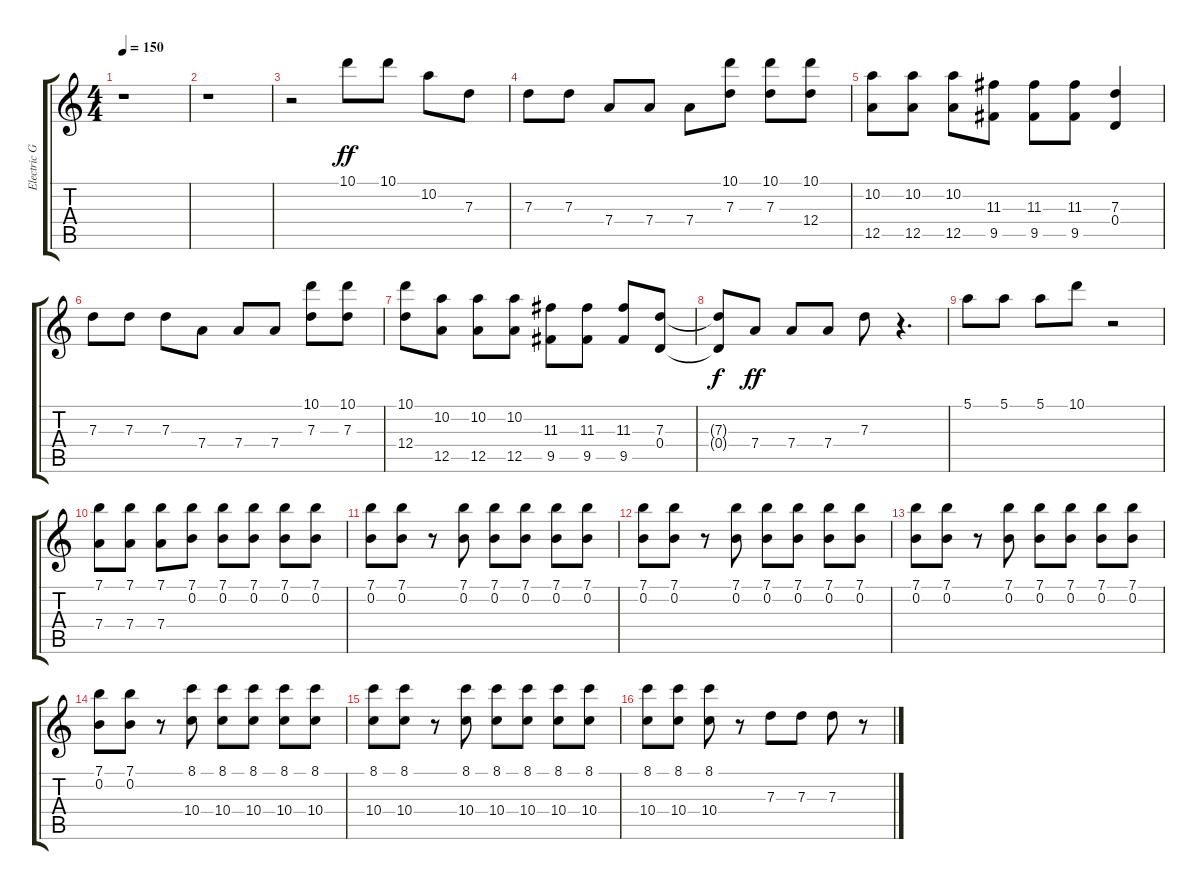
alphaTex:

\track ("Electric Guitar 3" "Electric G") {instrument distortionguitar}
\staff {score tabs}
\tuning (E4 B3 G3 D3 A2 E2) {hide}
\ts (4 4)
\tempo 150
\clef g2
\ks c
r.1{dy f} |
r.1 |
r.2 10.1.8{dy ff} 10.1.8 10.2.8 7.3.8 |
7.3.8 7.3.8 7.4.8 7.4.8 7.4.8 (10.1 7.3).8 (10.1 7.3).8 (10.1 12.4).8 |
(10.2 12.5).8 (10.2 12.5).8 (10.2 12.5).8 (11.3 9.5).8 (11.3 9.5).8 (11.3 9.5).8 (7.3 0.4).4 |
7.3.8 7.3.8 7.3.8 7.4.8 7.4.8 7.4.8 (10.1 7.3).8 (10.1 7.3).8 |
(10.1 12.4).8 (10.2 12.5).8 (10.2 12.5).8 (10.2 12.5).8 (11.3 9.5).8 (11.3 9.5).8 (11.3 9.5).8 (7.3 0.4).8 |
(7.3{t} 0.4{t}).8{dy f} 7.4.8{dy ff} 7.4.8 7.4.8 7.3.8 r.4{d} |
5.1.8 5.1.8 5.1.8 10.1.8 r.2 |
(7.1 7.4).8 (7.1 7.4).8 (7.1 7.4).8 (7.1 0.2).8 (7.1 0.2).8 (7.1 0.2).8 (7.1 0.2).8 (7.1 0.2).8 |
(7.1 0.2).8 (7.1 0.2).8 r.8 (7.1 0.2).8 (7.1 0.2).8 (7.1 0.2).8 (7.1 0.2).8 (7.1 0.2).8 |
(7.1 0.2).8 (7.1 0.2).8 r.8 (7.1 0.2).8 (7.1 0.2).8 (7.1 0.2).8 (7.1 0.2).8 (7.1 0.2).8 |
(7.1 0.2).8 (7.1 0.2).8 r.8 (7.1 0.2).8 (7.1 0.2).8 (7.1 0.2).8 (7.1 0.2).8 (7.1 0.2).8 |
(7.1 0.2).8 (7.1 0.2).8 r.8 (8.1 10.4).8 (8.1 10.4).8 (8.1 10.4).8 (8.1 10.4).8 (8.1 10.4).8 |
(8.1 10.4).8 (8.1 10.4).8 r.8 (8.1 10.4).8 (8.1 10.4).8 (8.1 10.4).8 (8.1 10.4).8 (8.1 10.4).8 |
(8.1 10.4).8 (8.1 10.4).8 (8.1 10.4).8 r.8 7.3.8 7.3.8 7.3.8 r.8
